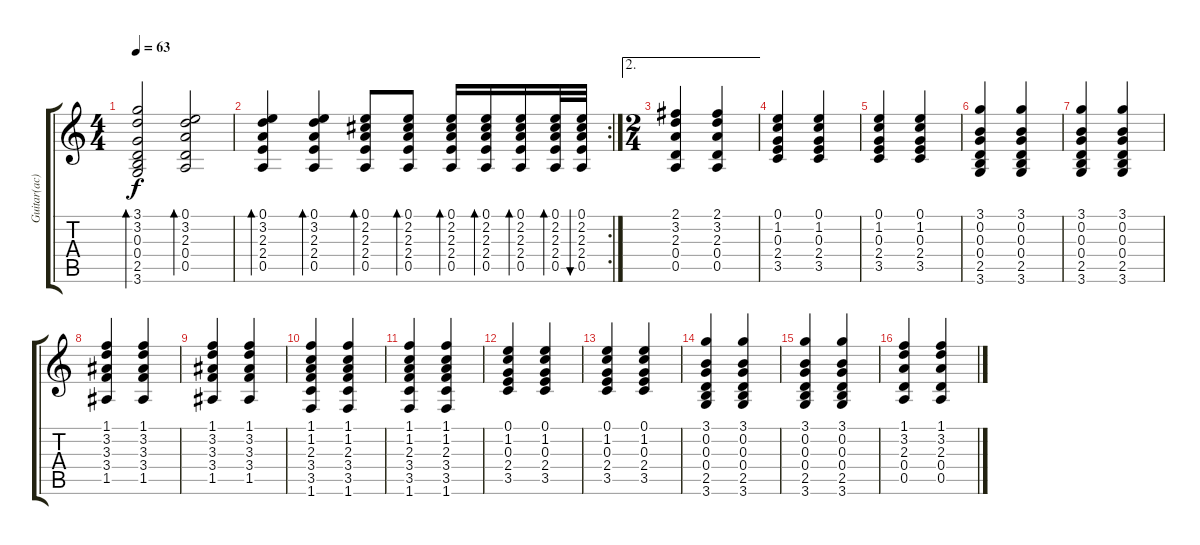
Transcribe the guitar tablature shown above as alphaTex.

\track ("Guitar(ac)" "Guitar(ac)") {instrument acousticguitarsteel}
\staff {score tabs}
\tuning (E4 B3 G3 D3 A2 E2) {hide}
\ts (4 4)
\tempo 63
\clef g2
\ks c
(3.1 3.2 0.3 0.4 2.5 3.6).2{bd 120 dy f} (0.1 3.2 2.3 0.4 0.5).2{bd 120} |
\rc 2
(0.1 3.2 2.3 2.4 0.5).4{bd 30} (0.1 3.2 2.3 2.4 0.5).4{bd 30} (0.1 2.2 2.3 2.4 0.5).8{bd 30} (0.1 2.2 2.3 2.4 0.5).8{bd 30} (0.1 2.2 2.3 2.4 0.5).16{bd 30} (0.1 2.2 2.3 2.4 0.5).16{bd 30} (0.1 2.2 2.3 2.4 0.5).16{bd 30} (0.1 2.2 2.3 2.4 0.5).32{bd 30} (0.1 2.2 2.3 2.4 0.5).32{bu 30} |
\ae 2
\ts (2 4)
(2.1 3.2 2.3 0.4 0.5).4 (2.1 3.2 2.3 0.4 0.5).4 |
(0.1 1.2 0.3 2.4 3.5).4 (0.1 1.2 0.3 2.4 3.5).4 |
(0.1 1.2 0.3 2.4 3.5).4 (0.1 1.2 0.3 2.4 3.5).4 |
(3.1 0.2 0.3 0.4 2.5 3.6).4 (3.1 0.2 0.3 0.4 2.5 3.6).4 |
(3.1 0.2 0.3 0.4 2.5 3.6).4 (3.1 0.2 0.3 0.4 2.5 3.6).4 |
(1.1 3.2 3.3 3.4 1.5).4 (1.1 3.2 3.3 3.4 1.5).4 |
(1.1 3.2 3.3 3.4 1.5).4 (1.1 3.2 3.3 3.4 1.5).4 |
(1.1 1.2 2.3 3.4 3.5 1.6).4 (1.1 1.2 2.3 3.4 3.5 1.6).4 |
(1.1 1.2 2.3 3.4 3.5 1.6).4 (1.1 1.2 2.3 3.4 3.5 1.6).4 |
(0.1 1.2 0.3 2.4 3.5).4 (0.1 1.2 0.3 2.4 3.5).4 |
(0.1 1.2 0.3 2.4 3.5).4 (0.1 1.2 0.3 2.4 3.5).4 |
(3.1 0.2 0.3 0.4 2.5 3.6).4 (3.1 0.2 0.3 0.4 2.5 3.6).4 |
(3.1 0.2 0.3 0.4 2.5 3.6).4 (3.1 0.2 0.3 0.4 2.5 3.6).4 |
(1.1 3.2 2.3 0.4 0.5).4 (1.1 3.2 2.3 0.4 0.5).4
